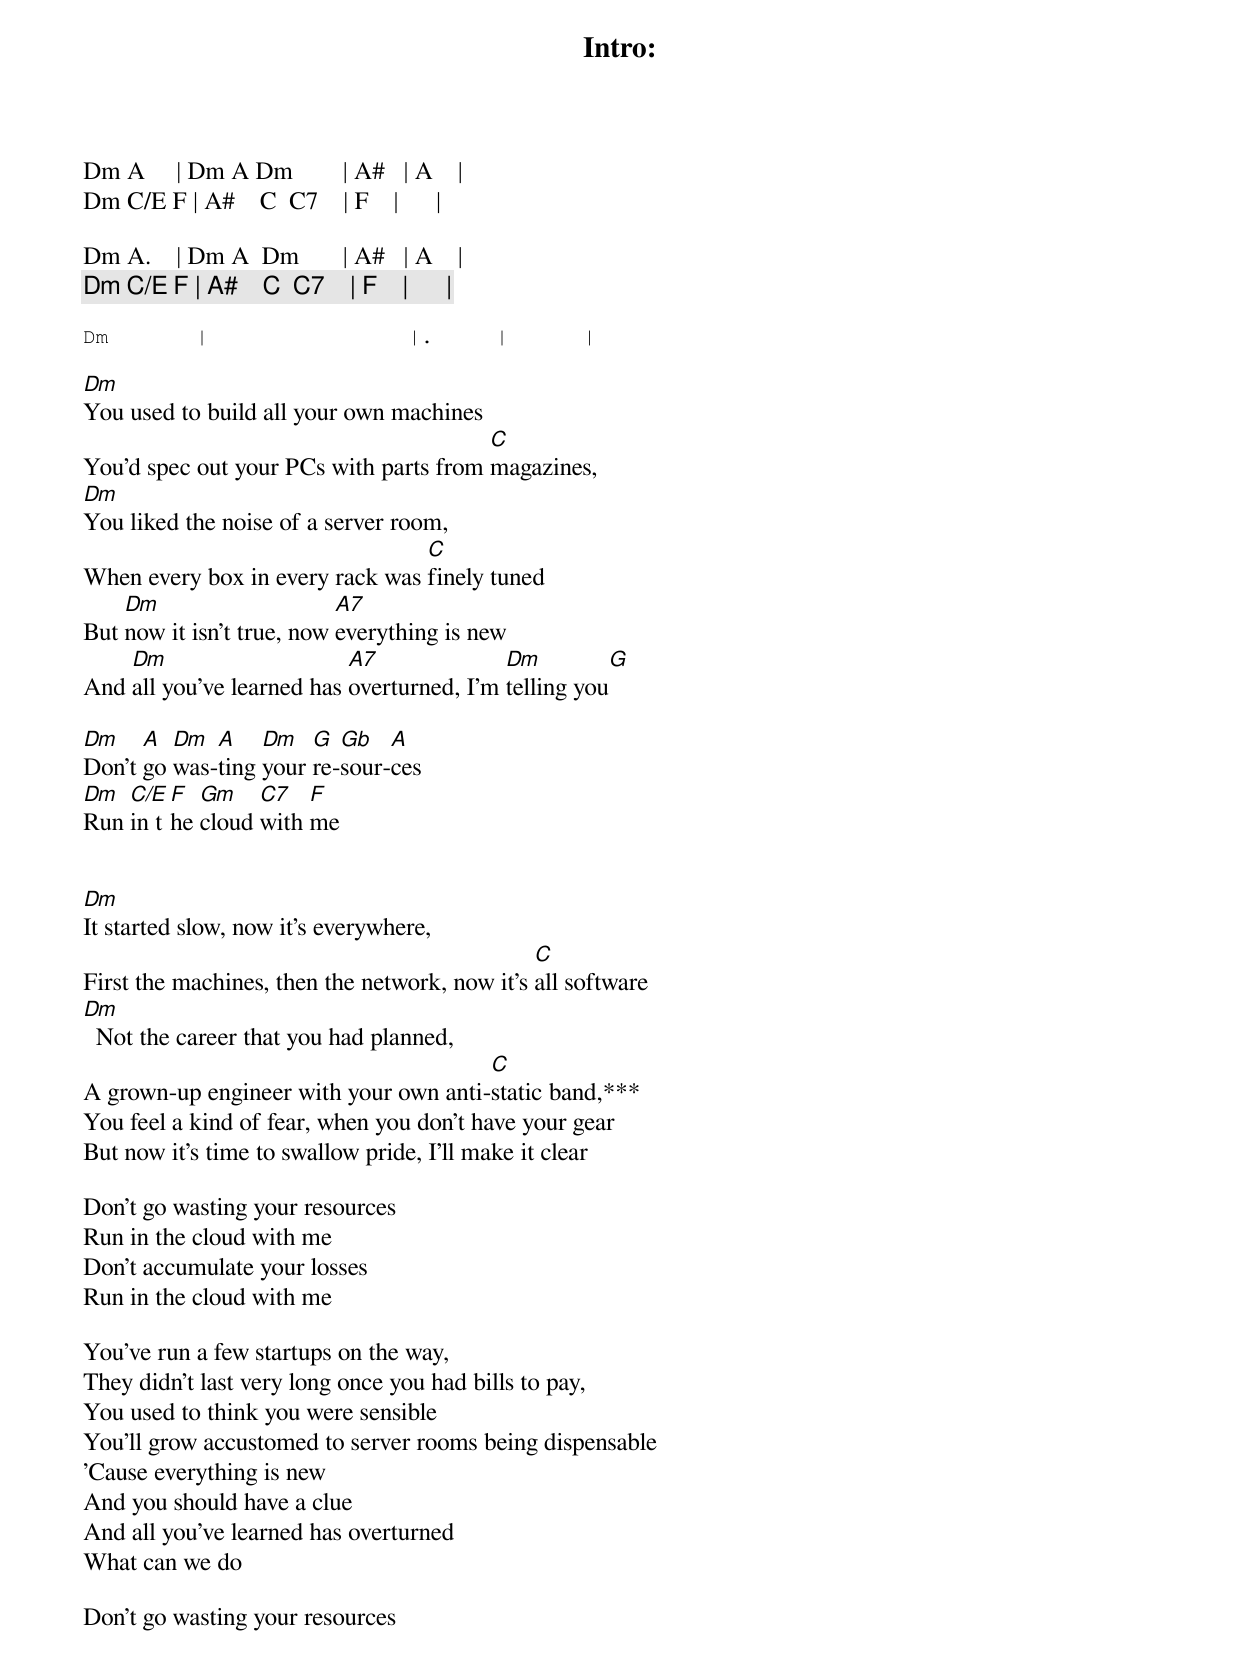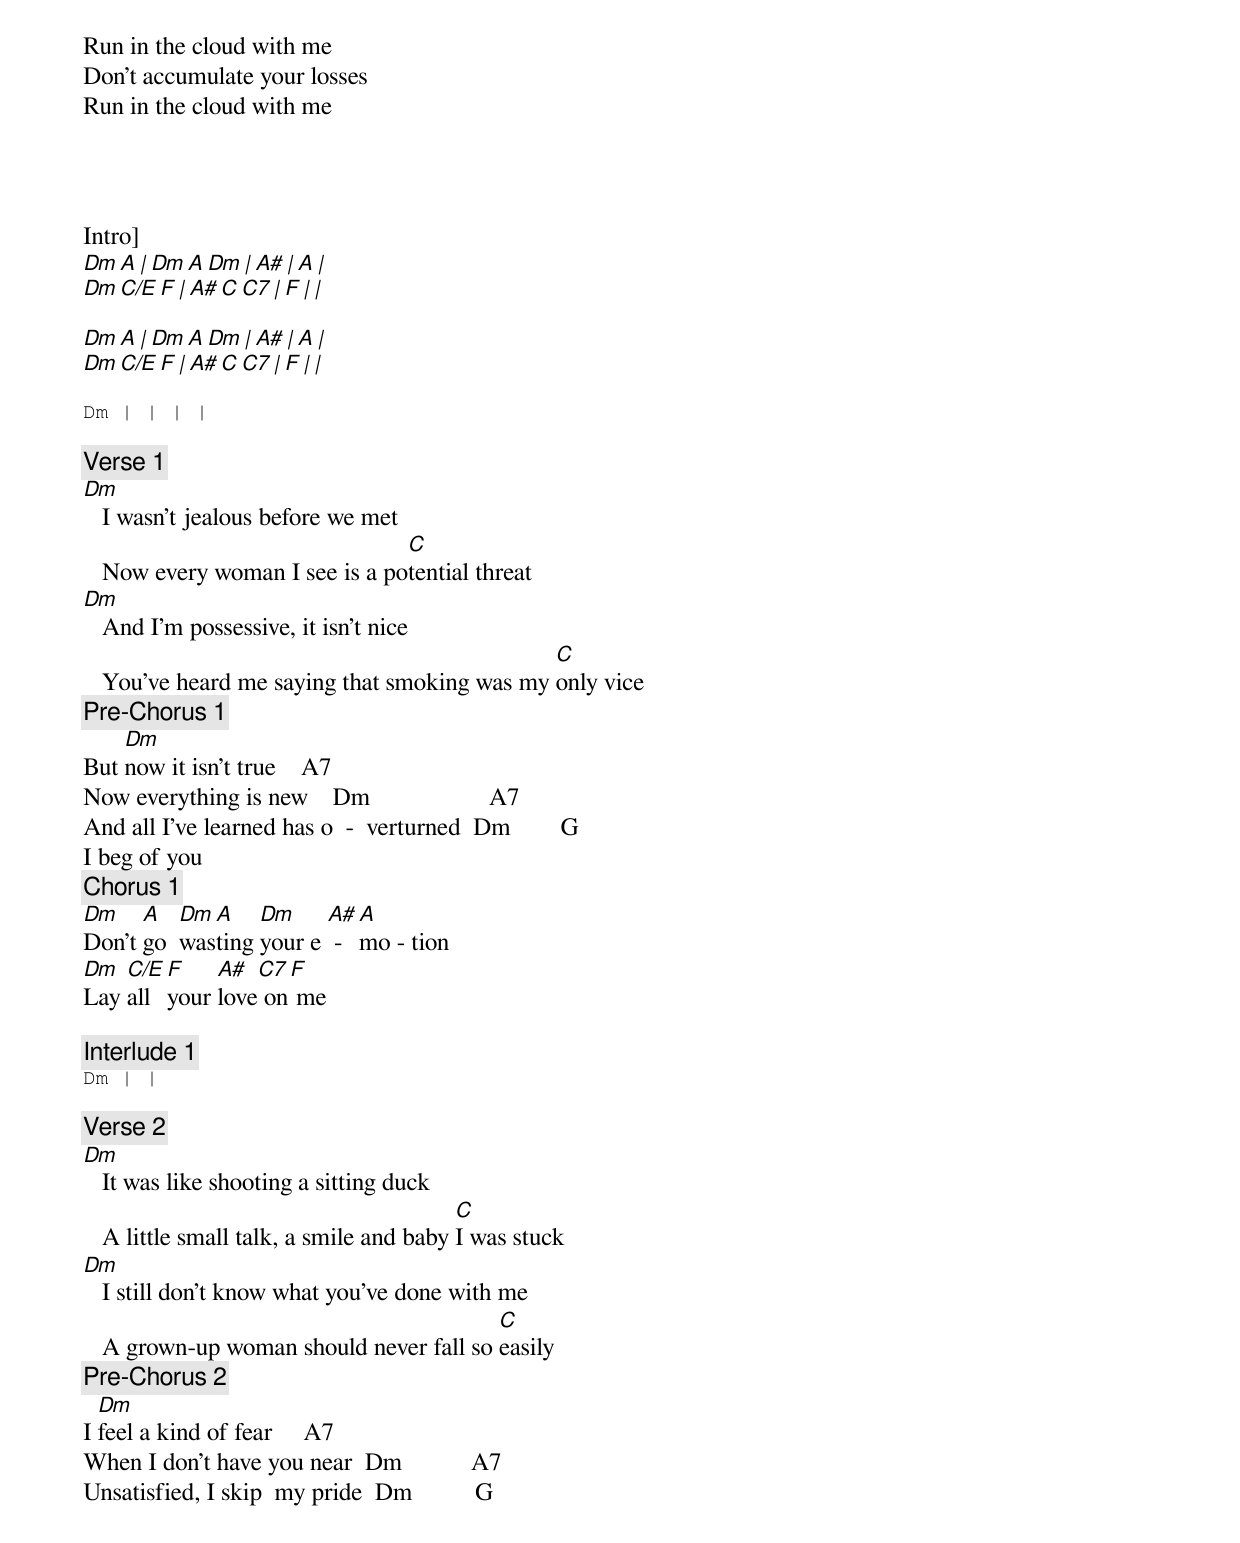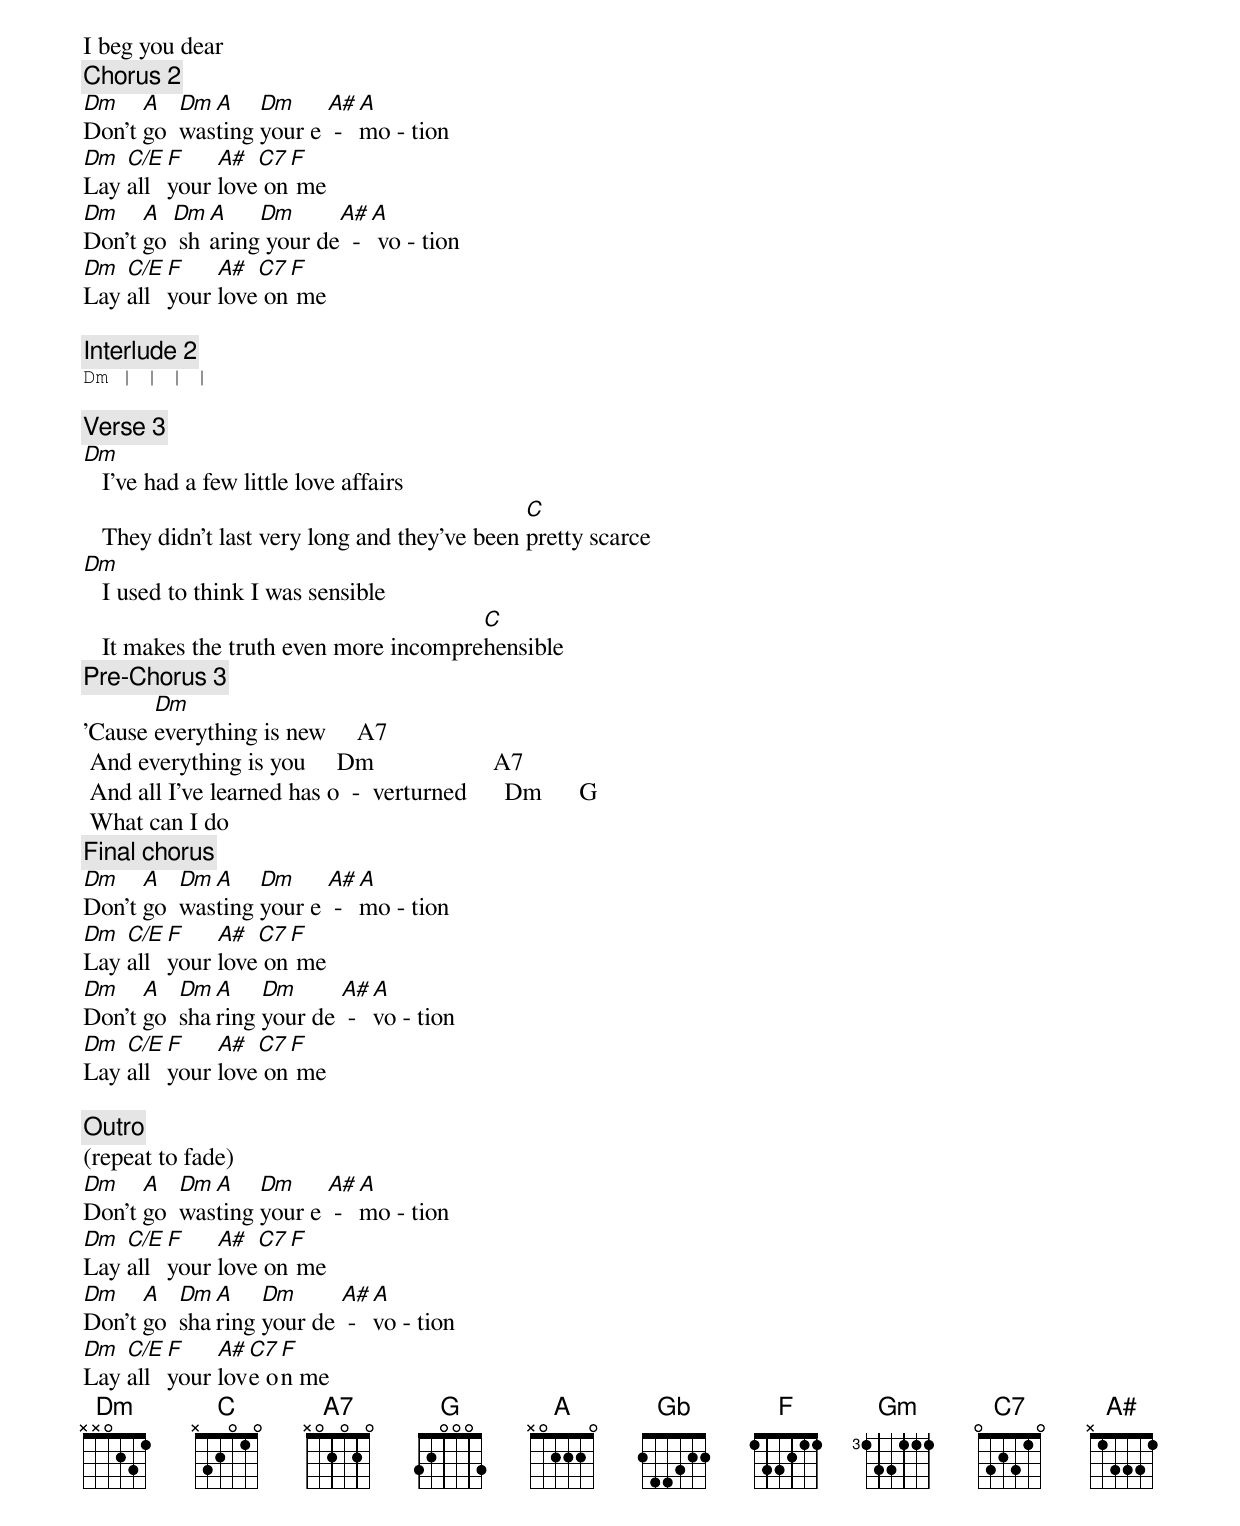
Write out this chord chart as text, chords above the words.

Intro:
Dm A     | Dm A Dm        | A#   | A    |
Dm C/E F | A#    C  C7    | F    |      |

Dm A.    | Dm A  Dm       | A#   | A    |
Dm C/E F | A#    C  C7    | F    |      |

Dm       |                |.     |      |

Dm
You used to build all your own machines
                                        C
You’d spec out your PCs with parts from magazines,
Dm
You liked the noise of a server room,
                                 C
When every box in every rack was finely tuned
    Dm                     A7
But now it isn't true, now everything is new
    Dm                     A7              Dm           G
And all you've learned has overturned, I'm telling you

Dm    A  Dm  A    Dm   G  Gb   A
Don't go was-ting your re-sour-ces
Dm  C/E F  Gm    C7   F
Run in the cloud with me


Dm
It started slow, now it’s everywhere,
                                               C
First the machines, then the network, now it's all software
Dm
  Not the career that you had planned,
                                       C
A grown-up engineer with your own anti-static band,***
You feel a kind of fear, when you don't have your gear
But now it’s time to swallow pride, I’ll make it clear

Don't go wasting your resources
Run in the cloud with me
Don't accumulate your losses
Run in the cloud with me

You’ve run a few startups on the way,
They didn’t last very long once you had bills to pay,
You used to think you were sensible
You'll grow accustomed to server rooms being dispensable
'Cause everything is new
And you should have a clue
And all you've learned has overturned
What can we do

Don't go wasting your resources
Run in the cloud with me
Don't accumulate your losses
Run in the cloud with me




Intro]
Dm A  | Dm A Dm   | A# | A |
Dm C/E F | A#    C  C7    | F    |      |

Dm A   | Dm A  Dm  | A#  | A    |
Dm C/E F | A#    C  C7    | F    |      |

Dm | | | |

[Verse 1]
Dm
   I wasn't jealous before we met
                                C
   Now every woman I see is a potential threat
Dm
   And I'm possessive, it isn't nice
                                              C
   You've heard me saying that smoking was my only vice
[Pre-Chorus 1]
    Dm
But now it isn't true    A7
Now everything is new    Dm                   A7
And all I've learned has o  -  verturned  Dm        G
I beg of you
[Chorus 1]
Dm    A   Dm A    Dm     A#  A
Don't go  wasting your e  -  mo - tion
Dm  C/E F    A#  C7 F
Lay all your love on me

[Interlude 1]
Dm | |

[Verse 2]
Dm
   It was like shooting a sitting duck
                                         C
   A little small talk, a smile and baby I was stuck
Dm
   I still don't know what you've done with me
                                         C
   A grown-up woman should never fall so easily
[Pre-Chorus 2]
  Dm
I feel a kind of fear     A7
When I don't have you near  Dm           A7
Unsatisfied, I skip  my pride  Dm          G
I beg you dear
[Chorus 2]
Dm    A   Dm A    Dm     A#  A
Don't go  wasting your e  -  mo - tion
Dm  C/E F    A#  C7 F
Lay all your love on me
Dm    A  Dm A    Dm      A#  A
Don't go  sharing your de  -  vo - tion
Dm  C/E F    A#  C7 F
Lay all your love on me

[Interlude 2]
Dm | | | |

[Verse 3]
Dm
   I've had a few little love affairs
                                               C
   They didn't last very long and they've been pretty scarce
Dm
   I used to think I was sensible
                                        C
   It makes the truth even more incomprehensible
[Pre-Chorus 3]
       Dm
'Cause everything is new     A7
 And everything is you     Dm                   A7
 And all I've learned has o  -  verturned      Dm      G
 What can I do
[Final chorus]
Dm    A   Dm A    Dm     A#  A
Don't go  wasting your e  -  mo - tion
Dm  C/E F    A#  C7 F
Lay all your love on me
Dm    A   Dm A    Dm      A#  A
Don't go  sharing your de  -  vo - tion
Dm  C/E F    A#  C7 F
Lay all your love on me

[Outro]
(repeat to fade)
Dm    A   Dm A    Dm     A#  A
Don't go  wasting your e  -  mo - tion
Dm  C/E F    A#  C7 F
Lay all your love on me
Dm    A   Dm A    Dm      A#  A
Don't go  sharing your de  -  vo - tion
Dm  C/E F    A# C7 F
Lay all your love on me
